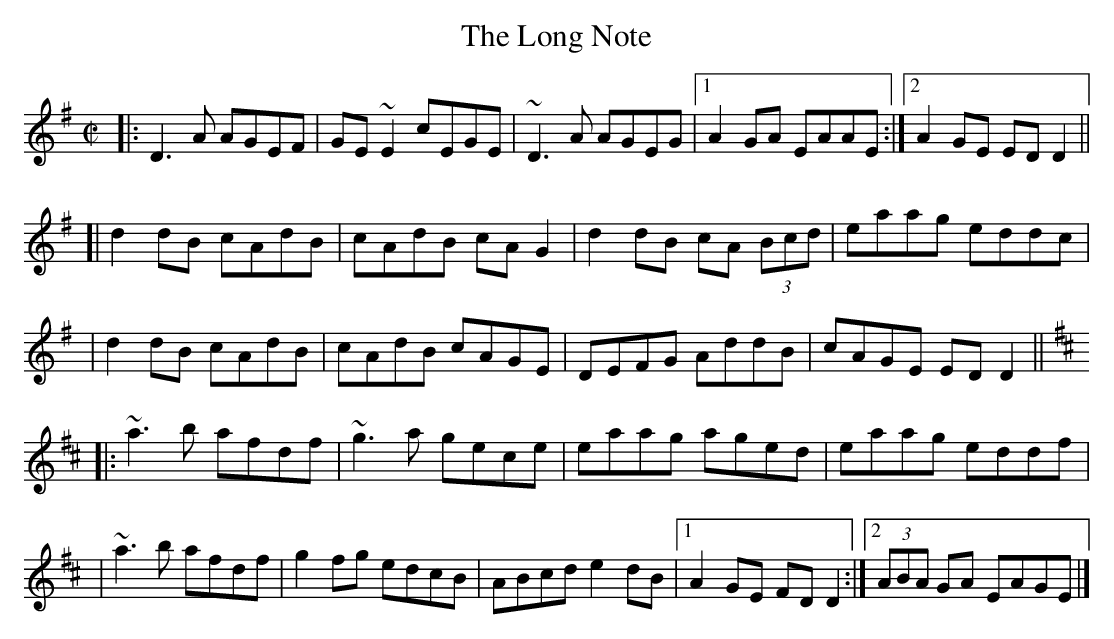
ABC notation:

X:1
T: Long Note, The
M:C|
K:Dmix
|: D3A  AGEF | GE~E2 cEGE | ~D3A  AGEG     |1 A2GA EAAE :|2 A2GE EDD2 ||
[| d2dB cAdB | cAdB  cAG2 | d2dB  cA (3Bcd |  eaag eddc  |
|  d2dB cAdB | cAdB  cAGE | DEFG  AddB     |  cAGE EDD2 ||[K:D]
|: ~a3b afdf | ~g3a  gece | eaag  aged     |  eaag eddf  |
|  ~a3b afdf | g2fg  edcB | ABcd  e2dB     |1 A2GE FDD2 :|2 (3ABA GA EAGE |]
